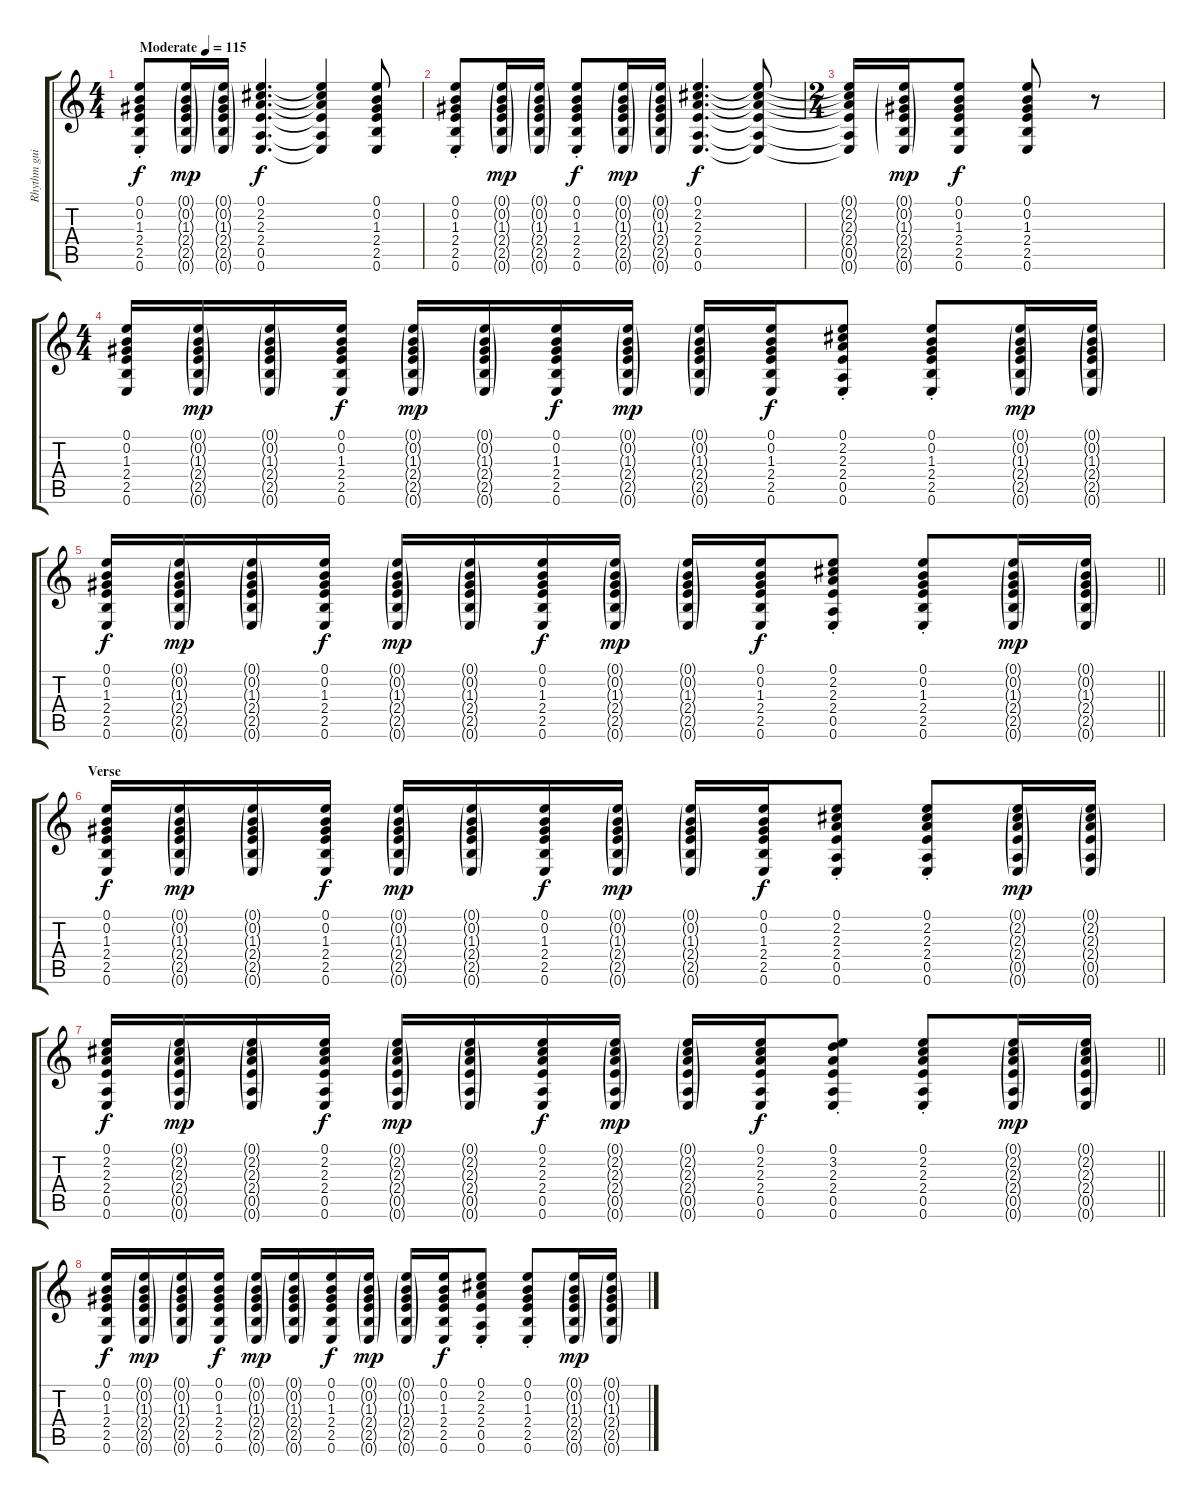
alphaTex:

\track ("Rhythm guitar" "Rhythm gui") {instrument acousticguitarsteel}
\staff {score tabs}
\tuning (E4 B3 G3 D3 A2 E2) {hide}
\ts (4 4)
\tempo (115 "Moderate")
\clef g2
\ks c
(0.1{st} 0.2{st} 1.3{st} 2.4{st} 2.5{st} 0.6{st}).8{dy f instrument acousticguitarsteel} (0.1{g} 0.2{g} 1.3{g} 2.4{g} 2.5{g} 0.6{g}).16{dy mp} (0.1{g} 0.2{g} 1.3{g} 2.4{g} 2.5{g} 0.6{g}).16 (0.1 2.2 2.3 2.4 0.5 0.6).4{d dy f} (0.1{t} 2.2{t} 2.3{t} 2.4{t} 0.5{t} 0.6{t}).4 (0.1 0.2 1.3 2.4 2.5 0.6).8 |
(0.1{st} 0.2{st} 1.3{st} 2.4{st} 2.5{st} 0.6{st}).8 (0.1{g} 0.2{g} 1.3{g} 2.4{g} 2.5{g} 0.6{g}).16{dy mp} (0.1{g} 0.2{g} 1.3{g} 2.4{g} 2.5{g} 0.6{g}).16 (0.1{st} 0.2{st} 1.3{st} 2.4{st} 2.5{st} 0.6{st}).8{dy f} (0.1{g} 0.2{g} 1.3{g} 2.4{g} 2.5{g} 0.6{g}).16{dy mp} (0.1{g} 0.2{g} 1.3{g} 2.4{g} 2.5{g} 0.6{g}).16 (0.1 2.2 2.3 2.4 0.5 0.6).4{d dy f} (0.1{t} 2.2{t} 2.3{t} 2.4{t} 0.5{t} 0.6{t}).8 |
\ts (2 4)
(0.1{t} 2.2{t} 2.3{t} 2.4{t} 0.5{t} 0.6{t}).16 (0.1{g} 0.2{g} 1.3{g} 2.4{g} 2.5{g} 0.6{g}).16{dy mp} (0.1 0.2 1.3 2.4 2.5 0.6).8{dy f} (0.1 0.2 1.3 2.4 2.5 0.6).8 r.8 |
\ts (4 4)
(0.1 0.2 1.3 2.4 2.5 0.6).16 (0.1{g} 0.2{g} 1.3{g} 2.4{g} 2.5{g} 0.6{g}).16{dy mp} (0.1{g} 0.2{g} 1.3{g} 2.4{g} 2.5{g} 0.6{g}).16 (0.1 0.2 1.3 2.4 2.5 0.6).16{dy f} (0.1{g} 0.2{g} 1.3{g} 2.4{g} 2.5{g} 0.6{g}).16{dy mp} (0.1{g} 0.2{g} 1.3{g} 2.4{g} 2.5{g} 0.6{g}).16 (0.1 0.2 1.3 2.4 2.5 0.6).16{dy f} (0.1{g} 0.2{g} 1.3{g} 2.4{g} 2.5{g} 0.6{g}).16{dy mp} (0.1{g} 0.2{g} 1.3{g} 2.4{g} 2.5{g} 0.6{g}).16 (0.1 0.2 1.3 2.4 2.5 0.6).16{dy f} (0.1 2.2 2.3 2.4{st} 0.5 0.6).8 (0.1{st} 0.2{st} 1.3{st} 2.4{st} 2.5{st} 0.6{st}).8 (0.1{g} 0.2{g} 1.3{g} 2.4{g} 2.5{g} 0.6{g}).16{dy mp} (0.1{g} 0.2{g} 1.3{g} 2.4{g} 2.5{g} 0.6{g}).16 |
\barLineRight lightlight
(0.1 0.2 1.3 2.4 2.5 0.6).16{dy f} (0.1{g} 0.2{g} 1.3{g} 2.4{g} 2.5{g} 0.6{g}).16{dy mp} (0.1{g} 0.2{g} 1.3{g} 2.4{g} 2.5{g} 0.6{g}).16 (0.1 0.2 1.3 2.4 2.5 0.6).16{dy f} (0.1{g} 0.2{g} 1.3{g} 2.4{g} 2.5{g} 0.6{g}).16{dy mp} (0.1{g} 0.2{g} 1.3{g} 2.4{g} 2.5{g} 0.6{g}).16 (0.1 0.2 1.3 2.4 2.5 0.6).16{dy f} (0.1{g} 0.2{g} 1.3{g} 2.4{g} 2.5{g} 0.6{g}).16{dy mp} (0.1{g} 0.2{g} 1.3{g} 2.4{g} 2.5{g} 0.6{g}).16 (0.1 0.2 1.3 2.4 2.5 0.6).16{dy f} (0.1 2.2 2.3 2.4{st} 0.5 0.6).8 (0.1{st} 0.2{st} 1.3{st} 2.4{st} 2.5{st} 0.6{st}).8 (0.1{g} 0.2{g} 1.3{g} 2.4{g} 2.5{g} 0.6{g}).16{dy mp} (0.1{g} 0.2{g} 1.3{g} 2.4{g} 2.5{g} 0.6{g}).16 |
\section ("" "Verse")
(0.1 0.2 1.3 2.4 2.5 0.6).16{dy f} (0.1{g} 0.2{g} 1.3{g} 2.4{g} 2.5{g} 0.6{g}).16{dy mp} (0.1{g} 0.2{g} 1.3{g} 2.4{g} 2.5{g} 0.6{g}).16 (0.1 0.2 1.3 2.4 2.5 0.6).16{dy f} (0.1{g} 0.2{g} 1.3{g} 2.4{g} 2.5{g} 0.6{g}).16{dy mp} (0.1{g} 0.2{g} 1.3{g} 2.4{g} 2.5{g} 0.6{g}).16 (0.1 0.2 1.3 2.4 2.5 0.6).16{dy f} (0.1{g} 0.2{g} 1.3{g} 2.4{g} 2.5{g} 0.6{g}).16{dy mp} (0.1{g} 0.2{g} 1.3{g} 2.4{g} 2.5{g} 0.6{g}).16 (0.1 0.2 1.3 2.4 2.5 0.6).16{dy f} (0.1 2.2 2.3 2.4{st} 0.5 0.6).8 (0.1{st} 2.2{st} 2.3{st} 2.4{st} 0.5{st} 0.6{st}).8 (0.1{g} 2.2{g} 2.3{g} 2.4{g} 0.5{g} 0.6{g}).16{dy mp} (0.1{g} 2.2{g} 2.3{g} 2.4{g} 0.5{g} 0.6{g}).16 |
\barLineRight lightlight
(0.1 2.2 2.3 2.4 0.5 0.6).16{dy f} (0.1{g} 2.2{g} 2.3{g} 2.4{g} 0.5{g} 0.6{g}).16{dy mp} (0.1{g} 2.2{g} 2.3{g} 2.4{g} 0.5{g} 0.6{g}).16 (0.1 2.2 2.3 2.4 0.5 0.6).16{dy f} (0.1{g} 2.2{g} 2.3{g} 2.4{g} 0.5{g} 0.6{g}).16{dy mp} (0.1{g} 2.2{g} 2.3{g} 2.4{g} 0.5{g} 0.6{g}).16 (0.1 2.2 2.3 2.4 0.5 0.6).16{dy f} (0.1{g} 2.2{g} 2.3{g} 2.4{g} 0.5{g} 0.6{g}).16{dy mp} (0.1{g} 2.2{g} 2.3{g} 2.4{g} 0.5{g} 0.6{g}).16 (0.1 2.2 2.3 2.4 0.5 0.6).16{dy f} (0.1 3.2 2.3 2.4{st} 0.5 0.6).8 (0.1{st} 2.2{st} 2.3{st} 2.4{st} 0.5{st} 0.6{st}).8 (0.1{g} 2.2{g} 2.3{g} 2.4{g} 0.5{g} 0.6{g}).16{dy mp} (0.1{g} 2.2{g} 2.3{g} 2.4{g} 0.5{g} 0.6{g}).16 |
(0.1 0.2 1.3 2.4 2.5 0.6).16{dy f} (0.1{g} 0.2{g} 1.3{g} 2.4{g} 2.5{g} 0.6{g}).16{dy mp} (0.1{g} 0.2{g} 1.3{g} 2.4{g} 2.5{g} 0.6{g}).16 (0.1 0.2 1.3 2.4 2.5 0.6).16{dy f} (0.1{g} 0.2{g} 1.3{g} 2.4{g} 2.5{g} 0.6{g}).16{dy mp} (0.1{g} 0.2{g} 1.3{g} 2.4{g} 2.5{g} 0.6{g}).16 (0.1 0.2 1.3 2.4 2.5 0.6).16{dy f} (0.1{g} 0.2{g} 1.3{g} 2.4{g} 2.5{g} 0.6{g}).16{dy mp} (0.1{g} 0.2{g} 1.3{g} 2.4{g} 2.5{g} 0.6{g}).16 (0.1 0.2 1.3 2.4 2.5 0.6).16{dy f} (0.1 2.2 2.3 2.4{st} 0.5 0.6).8 (0.1{st} 0.2{st} 1.3{st} 2.4{st} 2.5{st} 0.6{st}).8 (0.1{g} 0.2{g} 1.3{g} 2.4{g} 2.5{g} 0.6{g}).16{dy mp} (0.1{g} 0.2{g} 1.3{g} 2.4{g} 2.5{g} 0.6{g}).16
